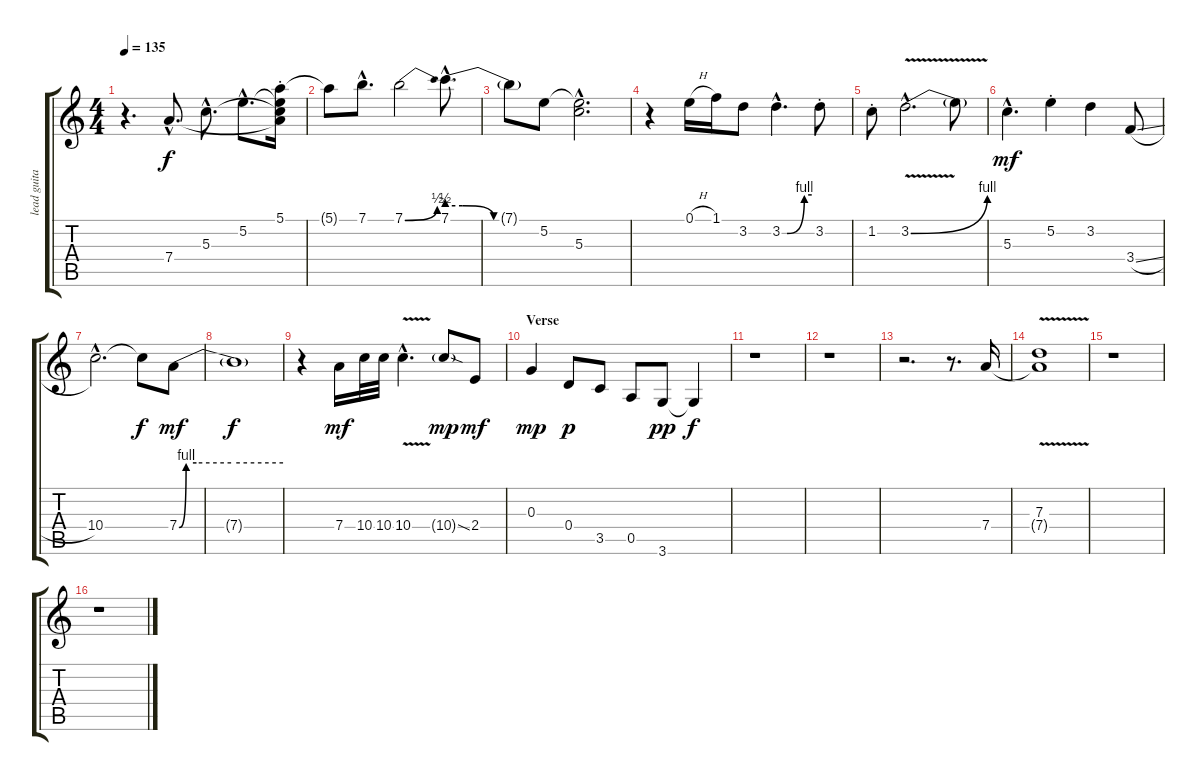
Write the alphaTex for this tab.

\track ("lead guitar" "lead guita") {instrument electricguitarclean}
\staff {score tabs}
\tuning (E4 B3 G3 D3 A2 E2) {hide}
\ts (4 4)
\tempo 135
\clef g2
\ks c
r.4{d dy f} 7.4{hac}.8{d} 5.3{hac}.8{d} 5.2{hac}.8{d} (5.1{st} 5.2{t} 5.3{t} 7.4{t}).16 |
5.1{t}.8 7.1{hac}.8{d} 7.1{be (bend 0 0 60 2)}.2 7.1{be (custom 0 2 10 2 30 0 60 0) hac}.8{d} |
7.1{t}.8 5.2.8 (5.2{hac t} 5.3{hac}).2{d} |
r.4 0.1{h}.16 1.1.16 3.2.8 3.2{be (custom 0 0 10 0 45 4 60 4) hac}.4{d} 3.2{st}.8 |
1.2{st}.8 3.2{be (bend 0 0 60 4) v hac}.2{d} 3.2{t}.8 |
5.3{hac}.4{d dy mf} 5.2{st}.4 3.2.4 3.4{sl}.8 |
10.4{hac}.2{d} 10.4{t}.8{dy f} 7.4{be (custom 0 0 4 4 10 4 30 4 60 4)}.8{dy mf} |
7.4{t}.1{dy f} |
r.4 7.4.16{dy mf} 10.4.32 10.4.32 10.4{v hac}.4{d} 10.4{sod g}.8{dy mp} 2.4.8{dy mf} |
\section ("" "Verse")
0.3.4{dy mp} 0.4.8{dy p} 3.5.8 0.5.8 3.6.8{dy pp} 3.6{t}.4{dy f} |
r.1 |
r.1 |
r.2{d} r.8{d} 7.4.16 |
(7.3{v} 7.4{t}).1 |
r.1 |
r.1
